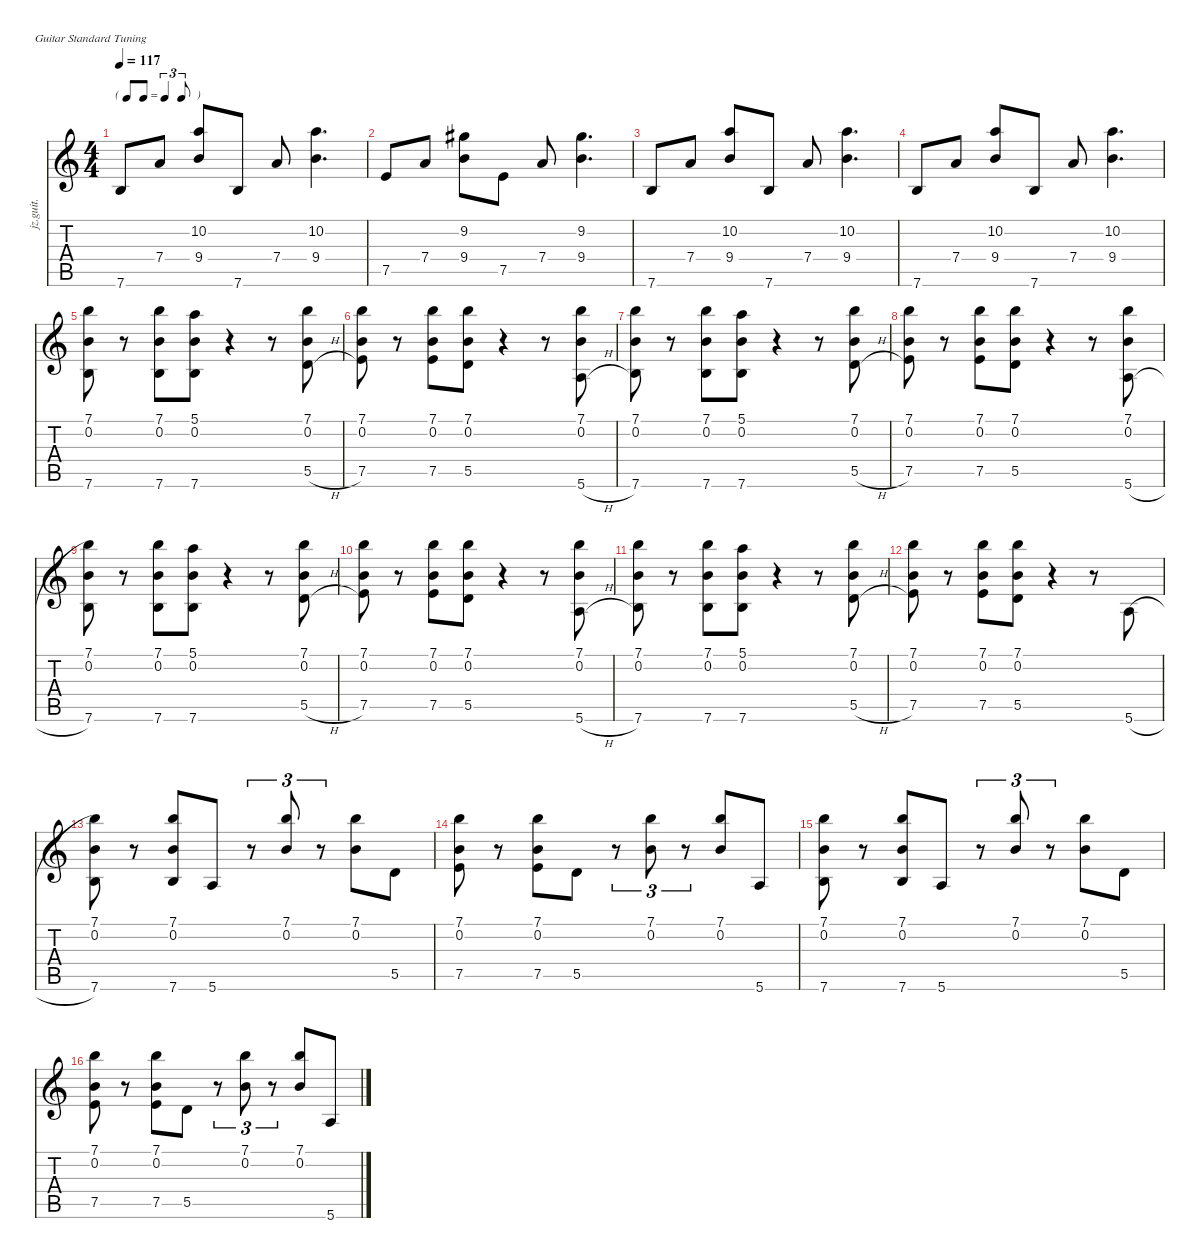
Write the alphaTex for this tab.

\defaultSystemsLayout 4
\hideDynamics
\bracketExtendMode nobrackets
\otherSystemsTrackNameOrientation horizontal
\track ("Guitare Rythm Tapping" "jz.guit.") {instrument electricguitarjazz}
\staff {score tabs}
\tuning (E4 B3 G3 D3 A2 E2)
\ts (4 4)
\tf triplet8th
\tempo 117
\clef g2
\ks c
7.6.8{dy f beam Up} 7.4.8{beam Up} (10.2 9.4).8{beam Up} 7.6.8{beam Up} 7.4.8{beam Up} (10.2 9.4).4{d beam Down} |
7.5.8{beam Up} 7.4.8{beam Up} (9.2{acc #} 9.4).8{beam Down} 7.5.8{beam Down} 7.4.8{beam Up} (9.2{acc #} 9.4).4{d beam Down} |
7.6.8{beam Up} 7.4.8{beam Up} (10.2 9.4).8{beam Up} 7.6.8{beam Up} 7.4.8{beam Up} (10.2 9.4).4{d beam Down} |
7.6.8{beam Up} 7.4.8{beam Up} (10.2 9.4).8{beam Up} 7.6.8{beam Up} 7.4.8{beam Up} (10.2 9.4).4{d beam Down} |
(7.1 0.2 7.6).8{beam Down} r.8{beam Down} (7.1 0.2 7.6).8{beam Down} (5.1 0.2 7.6).8{beam Down} r.4{beam Down} r.8{beam Down} (7.1 0.2 5.5{h}).8{beam Down} |
(7.1 0.2 7.5).8{beam Down} r.8{beam Down} (7.1 0.2 7.5).8{beam Down} (7.1 0.2 5.5).8{beam Down} r.4{beam Down} r.8{beam Down} (7.1 0.2 5.6{h}).8{beam Up} |
(7.1 0.2 7.6).8{beam Down} r.8{beam Down} (7.1 0.2 7.6).8{beam Down} (5.1 0.2 7.6).8{beam Down} r.4{beam Down} r.8{beam Down} (7.1 0.2 5.5{h}).8{beam Down} |
(7.1 0.2 7.5).8{beam Down} r.8{beam Down} (7.1 0.2 7.5).8{beam Down} (7.1 0.2 5.5).8{beam Down} r.4{beam Down} r.8{beam Down} (7.1 0.2 5.6{h}).8{beam Up} |
(7.1 0.2 7.6).8{beam Down} r.8{beam Down} (7.1 0.2 7.6).8{beam Down} (5.1 0.2 7.6).8{beam Down} r.4{beam Down} r.8{beam Down} (7.1 0.2 5.5{h}).8{beam Down} |
(7.1 0.2 7.5).8{beam Down} r.8{beam Down} (7.1 0.2 7.5).8{beam Down} (7.1 0.2 5.5).8{beam Down} r.4{beam Down} r.8{beam Down} (7.1 0.2 5.6{h}).8{beam Up} |
(7.1 0.2 7.6).8{beam Down} r.8{beam Down} (7.1 0.2 7.6).8{beam Down} (5.1 0.2 7.6).8{beam Down} r.4{beam Down} r.8{beam Down} (7.1 0.2 5.5{h}).8{beam Down} |
(7.1 0.2 7.5).8{beam Down} r.8{beam Down} (7.1 0.2 7.5).8{beam Down} (7.1 0.2 5.5).8{beam Down} r.4{beam Down} r.8{beam Down} 5.6{h}.8{beam Up} |
(7.1 0.2 7.6).8{beam Down} r.8{beam Down} (7.1 0.2 7.6).8{beam Up} 5.6.8{beam Up} r.8{tu (3 2) beam Up} (7.1 0.2).8{tu (3 2) beam Down} r.8{tu (3 2) beam Down} (7.1 0.2).8{beam Down} 5.5.8{beam Down} |
(7.1 0.2 7.5).8{beam Down} r.8{beam Down} (7.1 0.2 7.5).8{beam Down} 5.5.8{beam Down} r.8{tu (3 2) beam Down} (7.1 0.2).8{tu (3 2) beam Down} r.8{tu (3 2) beam Down} (7.1 0.2).8{beam Up} 5.6.8{beam Up} |
(7.1 0.2 7.6).8{beam Down} r.8{beam Down} (7.1 0.2 7.6).8{beam Up} 5.6.8{beam Up} r.8{tu (3 2) beam Up} (7.1 0.2).8{tu (3 2) beam Down} r.8{tu (3 2) beam Down} (7.1 0.2).8{beam Down} 5.5.8{beam Down} |
(7.1 0.2 7.5).8{beam Down} r.8{beam Down} (7.1 0.2 7.5).8{beam Down} 5.5.8{beam Down} r.8{tu (3 2) beam Down} (7.1 0.2).8{tu (3 2) beam Down} r.8{tu (3 2) beam Down} (7.1 0.2).8{beam Up} 5.6.8{beam Up}
